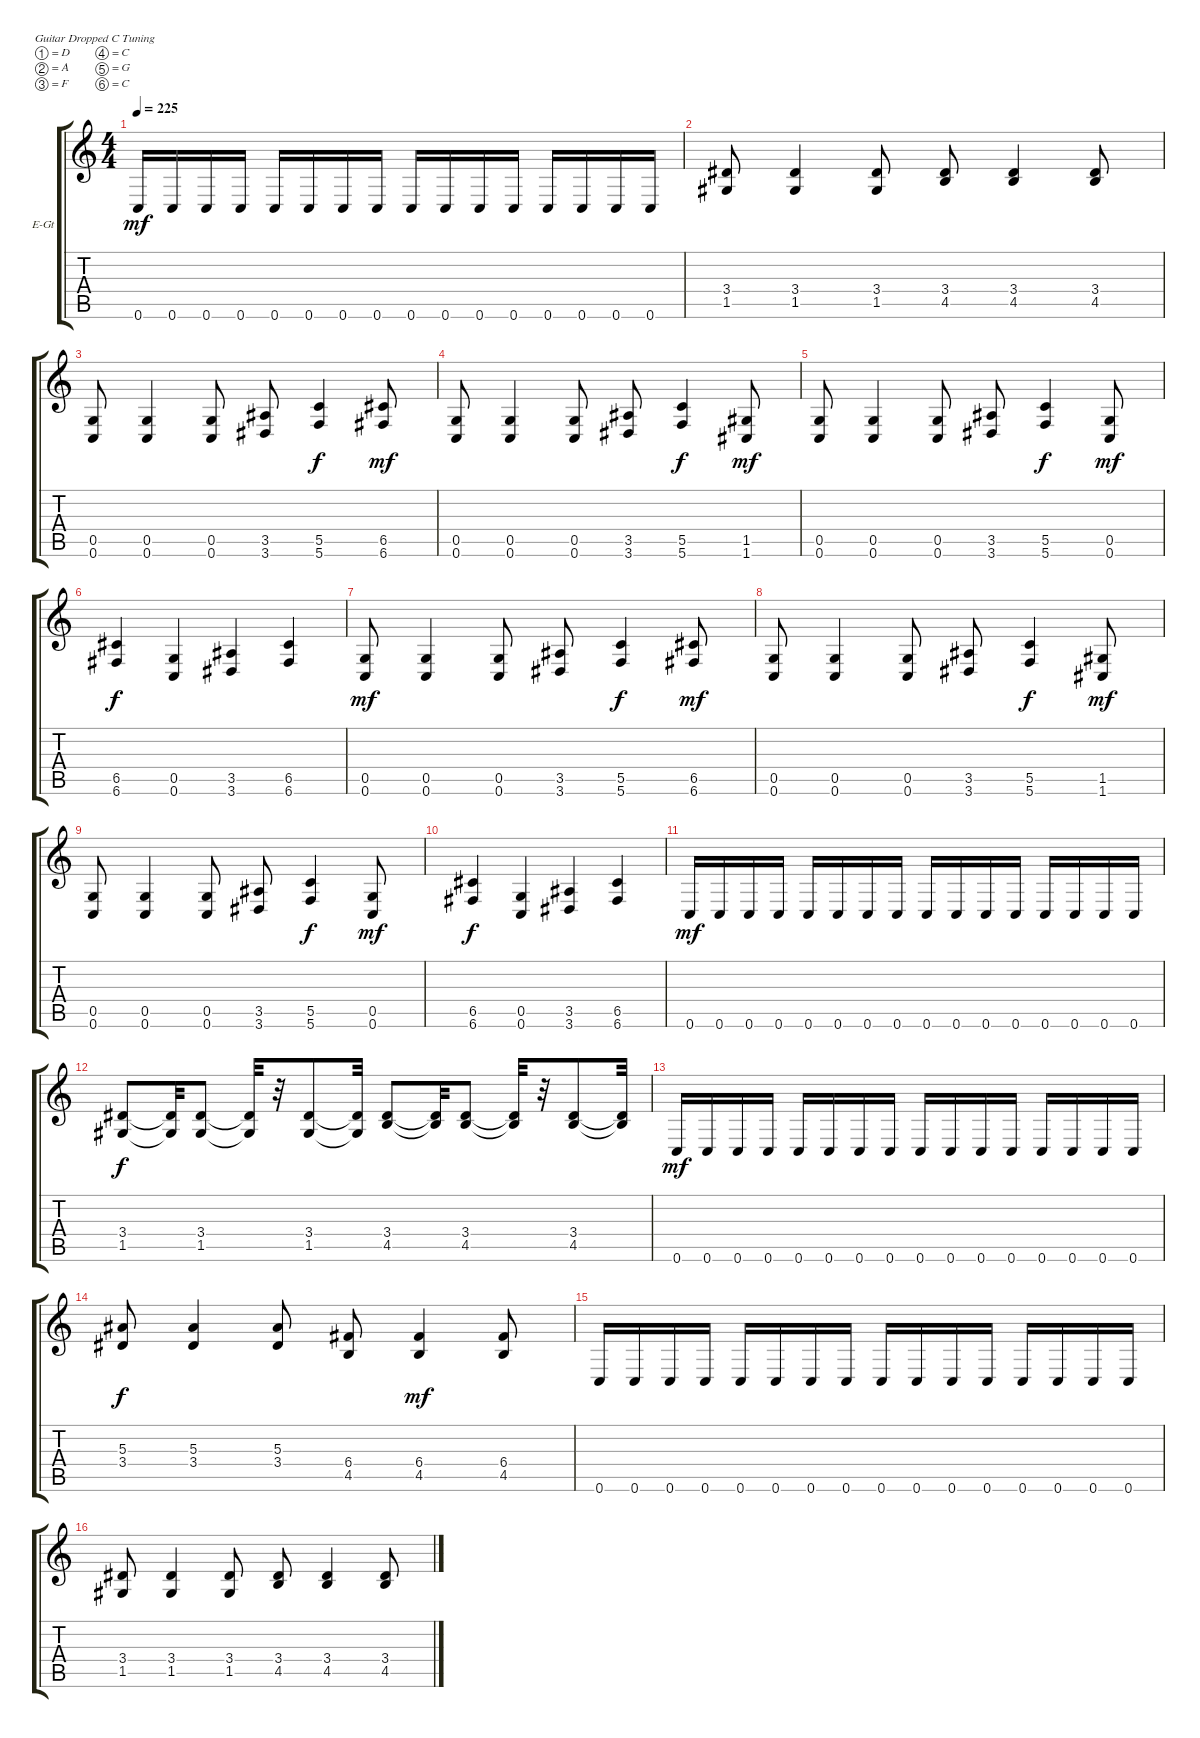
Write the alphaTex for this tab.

\bracketExtendMode groupsimilarinstruments
\firstSystemTrackNameOrientation horizontal
\otherSystemsTrackNameOrientation horizontal
\track ("Guitar 1" "E-Gt") {instrument distortionguitar}
\staff {score tabs}
\tuning (D4 A3 F3 C3 G2 C2)
\ts (4 4)
\tempo 225
\clef g2
\ks c
0.6.16{dy mf} 0.6.16 0.6.16 0.6.16 0.6.16 0.6.16 0.6.16 0.6.16 0.6.16 0.6.16 0.6.16 0.6.16 0.6.16 0.6.16 0.6.16 0.6.16 |
(3.4 1.5).8 (3.4 1.5).4 (3.4 1.5).8 (3.4 4.5).8 (3.4 4.5).4 (3.4 4.5).8 |
(0.5 0.6).8 (0.5 0.6).4 (0.5 0.6).8 (3.5 3.6).8 (5.5 5.6).4{dy f} (6.5 6.6).8{dy mf} |
(0.5 0.6).8 (0.5 0.6).4 (0.5 0.6).8 (3.5 3.6).8 (5.5 5.6).4{dy f} (1.5 1.6).8{dy mf} |
(0.5 0.6).8 (0.5 0.6).4 (0.5 0.6).8 (3.5 3.6).8 (5.5 5.6).4{dy f} (0.5 0.6).8{dy mf} |
(6.5 6.6).4{dy f} (0.5 0.6).4 (3.5 3.6).4 (6.5 6.6).4 |
(0.5 0.6).8{dy mf} (0.5 0.6).4 (0.5 0.6).8 (3.5 3.6).8 (5.5 5.6).4{dy f} (6.5 6.6).8{dy mf} |
(0.5 0.6).8 (0.5 0.6).4 (0.5 0.6).8 (3.5 3.6).8 (5.5 5.6).4{dy f} (1.5 1.6).8{dy mf} |
(0.5 0.6).8 (0.5 0.6).4 (0.5 0.6).8 (3.5 3.6).8 (5.5 5.6).4{dy f} (0.5 0.6).8{dy mf} |
(6.5 6.6).4{dy f} (0.5 0.6).4 (3.5 3.6).4 (6.5 6.6).4 |
0.6.16{dy mf} 0.6.16 0.6.16 0.6.16 0.6.16 0.6.16 0.6.16 0.6.16 0.6.16 0.6.16 0.6.16 0.6.16 0.6.16 0.6.16 0.6.16 0.6.16 |
(3.4 1.5).8{dy f} (3.4{t} 1.5{t}).32 (3.4 1.5).8 (3.4{t} 1.5{t}).32 r.32 (3.4 1.5).8 (3.4{t} 1.5{t}).32 (3.4 4.5).8 (3.4{t} 4.5{t}).32 (3.4 4.5).8 (3.4{t} 4.5{t}).32 r.32 (3.4 4.5).8 (3.4{t} 4.5{t}).32 |
0.6.16{dy mf} 0.6.16 0.6.16 0.6.16 0.6.16 0.6.16 0.6.16 0.6.16 0.6.16 0.6.16 0.6.16 0.6.16 0.6.16 0.6.16 0.6.16 0.6.16 |
(5.3 3.4).8{dy f} (5.3 3.4).4 (5.3 3.4).8 (6.4 4.5).8 (6.4 4.5).4{dy mf} (6.4 4.5).8 |
0.6.16 0.6.16 0.6.16 0.6.16 0.6.16 0.6.16 0.6.16 0.6.16 0.6.16 0.6.16 0.6.16 0.6.16 0.6.16 0.6.16 0.6.16 0.6.16 |
(3.4 1.5).8 (3.4 1.5).4 (3.4 1.5).8 (3.4 4.5).8 (3.4 4.5).4 (3.4 4.5).8
